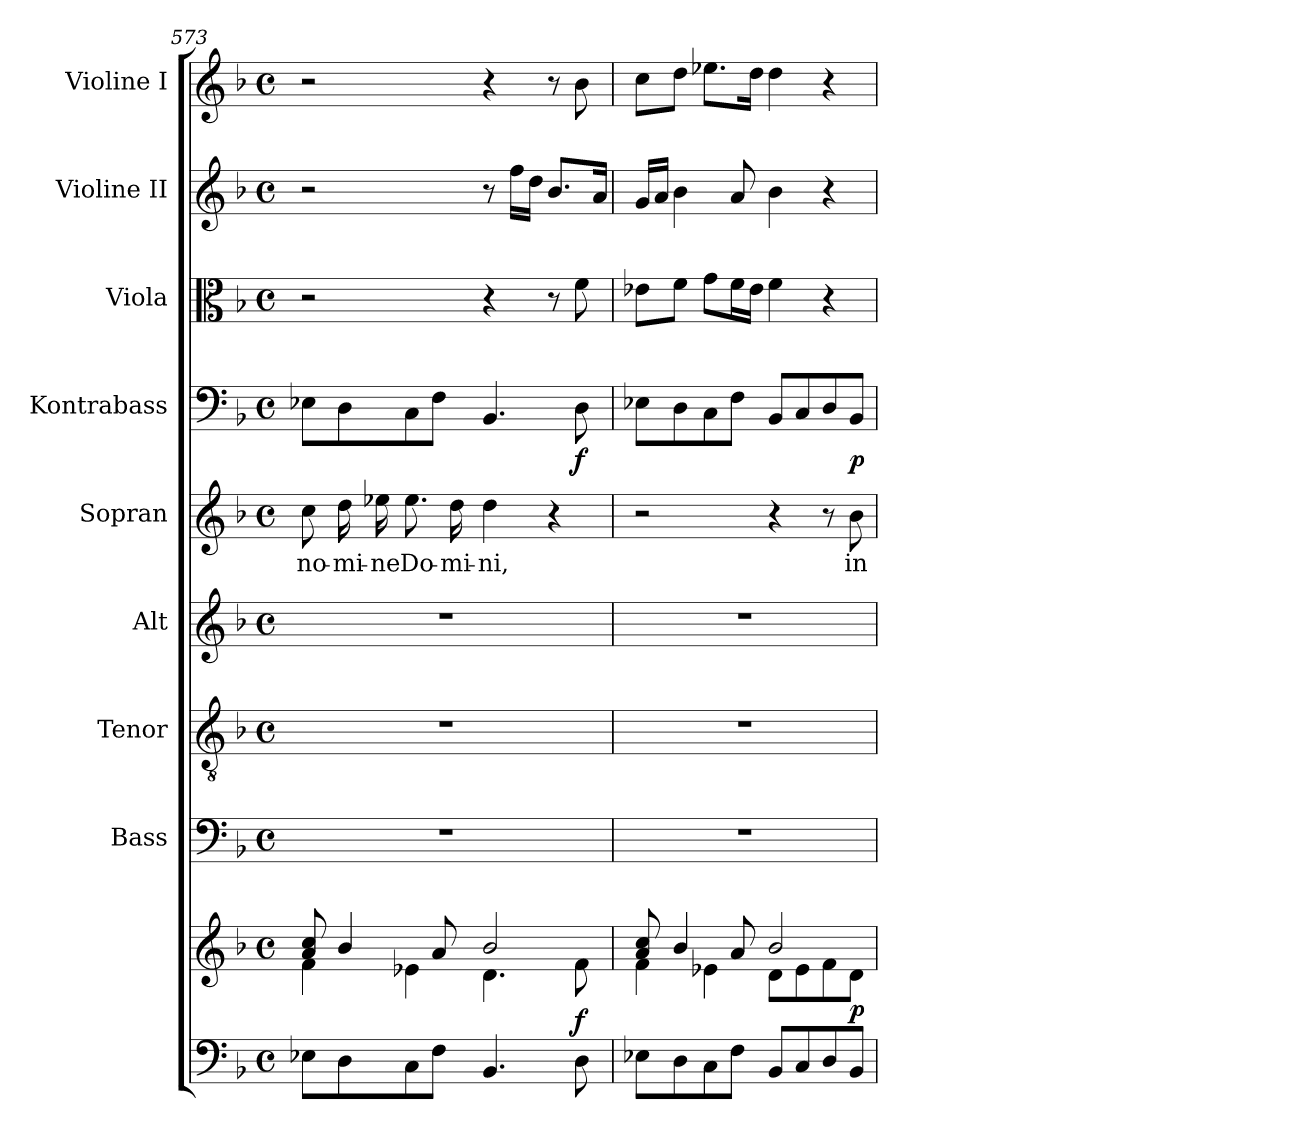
**kern	**kern	**dynam	**kern	**kern	**kern	**kern	**text	**kern	**dynam	**kern	**kern	**kern
*part9	*part9	*part9	*part8	*part7	*part6	*part5	*part5	*part4	*part4	*part3	*part2	*part1
*staff10	*staff9	*staff9/10	*staff8	*staff7	*staff6	*staff5	*staff5	*staff4	*staff4	*staff3	*staff2	*staff1
*	*	*	*I"Bass	*I"Tenor	*I"Alt	*I"Sopran	*	*I"Kontrabass	*	*I"Viola	*I"Violine II	*I"Violine I
*	*	*	*I'B.	*I'T.	*I'A.	*I'S.	*	*I'Kb.	*	*I'Vla.	*I'Vl. II	*I'Vl. I
*clefF4	*clefG2	*	*clefF4	*clefGv2	*clefG2	*clefG2	*	*clefF4	*	*clefC3	*clefG2	*clefG2
*	*	*	*	*	*	*	*	*ITrd7c12	*	*	*	*
*k[b-]	*k[b-]	*	*k[b-]	*k[b-]	*k[b-]	*k[b-]	*	*k[b-]	*	*k[b-]	*k[b-]	*k[b-]
*F:	*F:	*	*F:	*F:	*F:	*F:	*	*F:	*	*F:	*F:	*F:
*M4/4	*M4/4	*	*M4/4	*M4/4	*M4/4	*M4/4	*	*M4/4	*	*M4/4	*M4/4	*M4/4
*met(c)	*met(c)	*	*met(c)	*met(c)	*met(c)	*met(c)	*	*met(c)	*	*met(c)	*met(c)	*met(c)
=573	=573	=573	=573	=573	=573	=573	=573	=573	=573	=573	=573	=573
*	*^	*	*	*	*	*	*	*	*	*	*	*
!	!	!	!	!	!	!	!	!LO:LY:b	!	!	!	!	!
8E-X\L	8a/ 8cc/	4f\	.	1r	1r	1r	8cc\	no-	8EE-X\L	.	2r	2r	2r
!	!	!	!	!	!	!	!	!LO:LY:b	!	!	!	!	!
8D\	4b-/	.	.	.	.	.	16dd\	-mi-	8DD\	.	.	.	.
!	!	!	!	!	!	!	!	!LO:LY:b	!	!	!	!	!
.	.	.	.	.	.	.	16ee-X\	-ne	.	.	.	.	.
!	!	!	!	!	!	!	!	!LO:LY:b	!	!	!	!	!
8C\	.	4e-X\	.	.	.	.	8.ee-\	Do-	8CC\	.	.	.	.
8F\J	8a/	.	.	.	.	.	.	.	8FF\J	.	.	.	.
!	!	!	!	!	!	!	!	!LO:LY:b	!	!	!	!	!
.	.	.	.	.	.	.	16dd\	-mi-	.	.	.	.	.
!	!	!	!	!	!	!	!	!LO:LY:b	!	!	!	!	!
4.BB-/	2b-/	4.d\	.	.	.	.	4dd\	-ni,	4.BBB-/	.	4r	8r	4r
.	.	.	.	.	.	.	.	.	.	.	.	16ff\LL	.
.	.	.	.	.	.	.	.	.	.	.	.	16dd\JJ	.
.	.	.	.	.	.	.	4r	.	.	.	8r	8.b-/L	8r
!	!	!	!LO:DY:a=2	!	!	!	!	!	!	!LO:DY:b	!	!	!
8D\	.	8f\	f	.	.	.	.	.	8DD\	f	8f\	.	8b-\
.	.	.	.	.	.	.	.	.	.	.	.	16a/Jk	.
=574	=574	=574	=574	=574	=574	=574	=574	=574	=574	=574	=574	=574	=574
8E-X\L	8a/ 8cc/	4f\	.	1r	1r	1r	2r	.	8EE-X\L	.	8e-X\L	16g/LL	8cc\L
.	.	.	.	.	.	.	.	.	.	.	.	16a/JJ	.
8D\	4b-/	.	.	.	.	.	.	.	8DD\	.	8f\J	4b-\	8dd\J
8C\	.	4e-X\	.	.	.	.	.	.	8CC\	.	8g\L	.	8.ee-X\L
8F\J	8a/	.	.	.	.	.	.	.	8FF\J	.	16f\L	8a/	.
.	.	.	.	.	.	.	.	.	.	.	16e-\JJ	.	16dd\Jk
8BB-/L	2b-/	8d\L	.	.	.	.	4r	.	8BBB-/L	.	4f\	4b-\	4dd\
8C/	.	8e-\	.	.	.	.	.	.	8CC/	.	.	.	.
8D/	.	8f\	.	.	.	.	8r	.	8DD/	.	4r	4r	4r
!	!	!	!LO:DY:a=2	!	!	!	!	!LO:LY:b	!	!LO:DY:b	!	!	!
8BB-/J	.	8d\J	p	.	.	.	8b-\	in	8BBB-/J	p	.	.	.
*	*v	*v	*	*	*	*	*	*	*	*	*	*	*
=	=	=	=	=	=	=	=	=	=	=	=	=
*-	*-	*-	*-	*-	*-	*-	*-	*-	*-	*-	*-	*-
